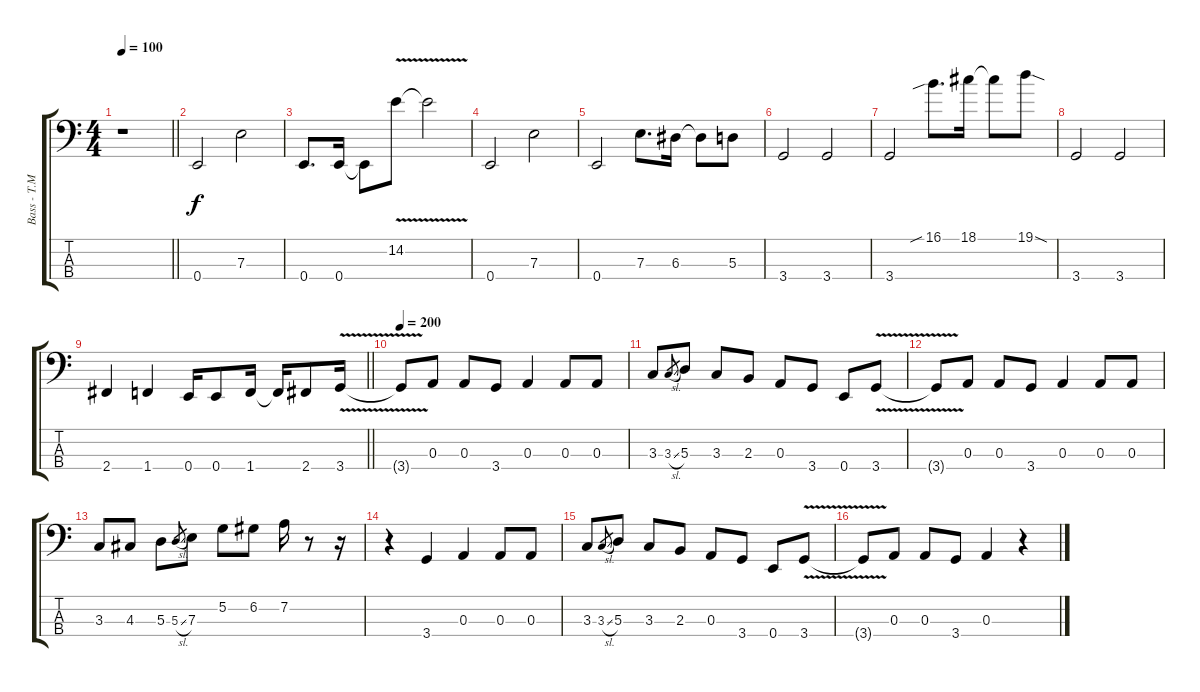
\track ("Bass - T.M. Stevens" "Bass - T.M") {instrument electricbassfinger}
\staff {score tabs}
\tuning (G2 D2 A1 E1) {hide}
\ts (4 4)
\tempo 100
\clef f4
\barLineRight lightlight
\ks c
r.1{dy f instrument electricbassfinger} |
0.4.2 7.3.2 |
0.4.8{d} 0.4.16 0.4{t}.8 14.2{v}.8 14.2{v t}.2 |
0.4.2 7.3.2 |
0.4.2 7.3.8{d} 6.3.16 6.3{t}.8 5.3.8 |
3.4.2 3.4.2 |
3.4.2 16.1{sib}.8{d} 18.1.16 18.1{t}.8 19.1{sod}.8 |
3.4.2 3.4.2 |
\barLineRight lightlight
2.4.4 1.4.4 0.4.16 0.4.8 1.4.16 1.4{t}.16 2.4.8 3.4{v}.16 |
\tempo 200
3.4{v t}.8 0.3.8 0.3.8 3.4.8 0.3.4 0.3.8 0.3.8 |
3.3.8 3.3{sl}.8{gr} 5.3.8 3.3.8 2.3.8 0.3.8 3.4.8 0.4.8 3.4{v}.8 |
3.4{v t}.8 0.3.8 0.3.8 3.4.8 0.3.4 0.3.8 0.3.8 |
3.3.8 4.3.8 5.3.8 5.3{sl}.8{gr} 7.3.8 5.2.8 6.2.8 7.2.16 r.8 r.16 |
r.4 3.4.4 0.3.4 0.3.8 0.3.8 |
3.3.8 3.3{sl}.8{gr} 5.3.8 3.3.8 2.3.8 0.3.8 3.4.8 0.4.8 3.4{v}.8 |
3.4{v t}.8 0.3.8 0.3.8 3.4.8 0.3.4 r.4
